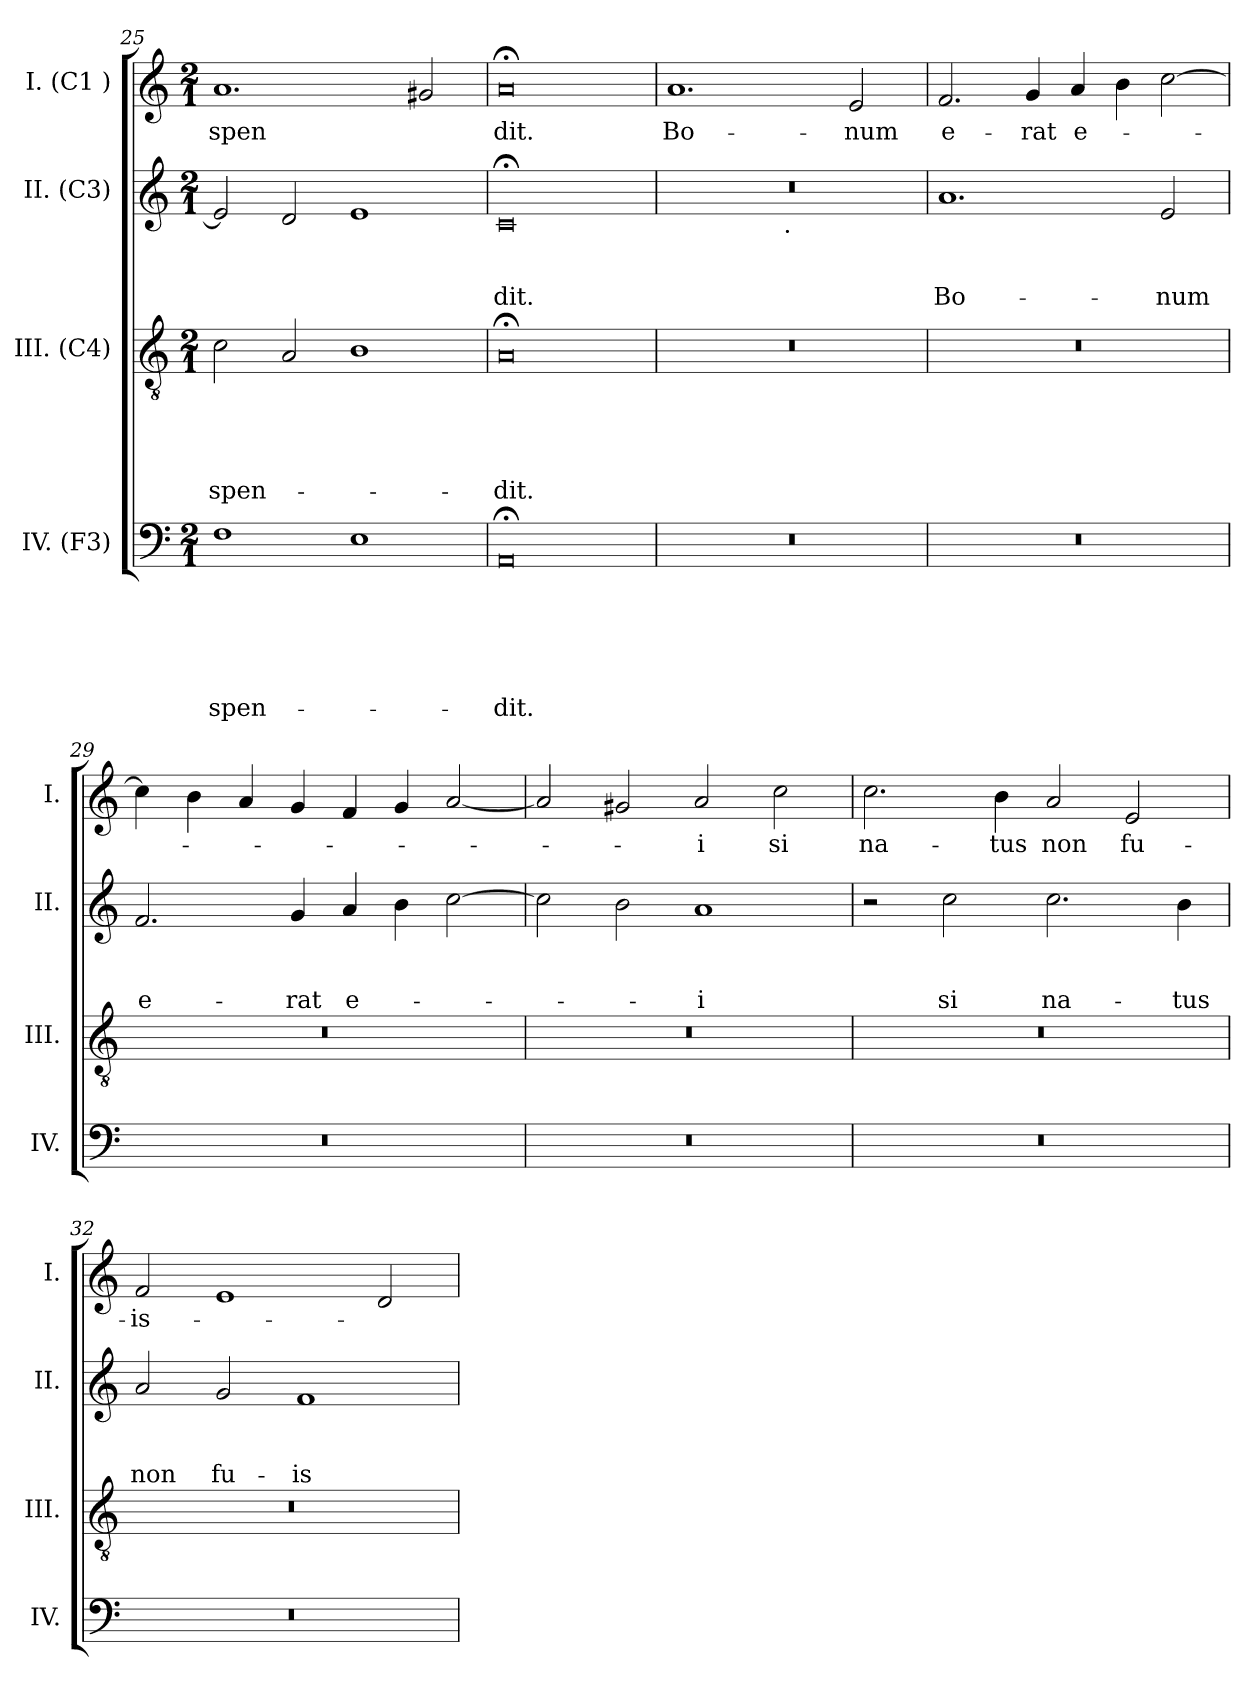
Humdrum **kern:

**kern	**text	**text	**text	**text	**text	**text	**kern	**text	**text	**text	**text	**text	**kern	**text	**text	**text	**kern	**text
*part4	*part4	*part4	*part4	*part4	*part4	*part4	*part3	*part3	*part3	*part3	*part3	*part3	*part2	*part2	*part2	*part2	*part1	*part1
*staff4	*staff4	*staff4	*staff4	*staff4	*staff4	*staff4	*staff3	*staff3	*staff3	*staff3	*staff3	*staff3	*staff2	*staff2	*staff2	*staff2	*staff1	*staff1
*I"IV. (F3)	*	*	*	*	*	*	*I"III. (C4)	*	*	*	*	*	*I"II. (C3)	*	*	*	*I"I. (C1 )	*
*I'IV.	*	*	*	*	*	*	*I'III.	*	*	*	*	*	*I'II.	*	*	*	*I'I.	*
*clefF4	*	*	*	*	*	*	*clefGv2	*	*	*	*	*	*clefG2	*	*	*	*clefG2	*
*k[]	*	*	*	*	*	*	*k[]	*	*	*	*	*	*k[]	*	*	*	*k[]	*
*C:	*	*	*	*	*	*	*C:	*	*	*	*	*	*C:	*	*	*	*C:	*
*M2/1	*	*	*	*	*	*	*M2/1	*	*	*	*	*	*M2/1	*	*	*	*M2/1	*
=25	=25	=25	=25	=25	=25	=25	=25	=25	=25	=25	=25	=25	=25	=25	=25	=25	=25	=25
!	!	!	!	!	!	!LO:LY:b	!	!	!	!	!	!LO:LY:b	!	!	!	!	!	!LO:LY:b
1F	.	.	.	.	.	-spen-	2c\	.	.	.	.	-spen-	2e/]	.	.	.	1.a	spen
.	.	.	.	.	.	.	2A/	.	.	.	.	.	2d/	.	.	.	.	.
1E	.	.	.	.	.	.	1B	.	.	.	.	.	1e	.	.	.	.	.
.	.	.	.	.	.	.	.	.	.	.	.	.	.	.	.	.	2g#X/	.
=26	=26	=26	=26	=26	=26	=26	=26	=26	=26	=26	=26	=26	=26	=26	=26	=26	=26	=26
!	!	!	!	!	!	!LO:LY:b	!	!	!	!	!	!LO:LY:b	!	!	!	!LO:LY:b	!	!LO:LY:b
0AA;	.	.	.	.	.	-dit.	0A;	.	.	.	.	-dit.	0c;	.	.	-dit.	0a;	dit.
!!LO:LB:g=z
=27	=27	=27	=27	=27	=27	=27	=27	=27	=27	=27	=27	=27	=27	=27	=27	=27	=27	=27
!	!	!	!	!	!	!	!	!	!	!	!	!	!	!	!	!	!	!LO:LY:b
*	*	*	*	*	*	*	*	*	*	*	*	*	*^	*	*	*	*	*
0r	.	.	.	.	.	.	0r	.	.	.	.	.	0r	1ryy	.	.	.	1.a	Bo-
.	.	.	.	.	.	.	.	.	.	.	.	.	.	32ryy	.	.	.	.	.
!	!	!	!	!	!	!	!	!	!	!	!	!	!	!LO:TX:b:t=.	!	!	!	!	!
.	.	.	.	.	.	.	.	.	.	.	.	.	.	2ryy	.	.	.	.	.
!	!	!	!	!	!	!	!	!	!	!	!	!	!	!	!	!	!	!	!LO:LY:b
.	.	.	.	.	.	.	.	.	.	.	.	.	.	.	.	.	.	2e/	-num
.	.	.	.	.	.	.	.	.	.	.	.	.	.	4...ryy	.	.	.	.	.
=28	=28	=28	=28	=28	=28	=28	=28	=28	=28	=28	=28	=28	=28	=28	=28	=28	=28	=28	=28
!	!	!	!	!	!	!	!	!	!	!	!	!	!	!	!	!	!LO:LY:b	!	!LO:LY:b
*	*	*	*	*	*	*	*	*	*	*	*	*	*v	*v	*	*	*	*	*
0r	.	.	.	.	.	.	0r	.	.	.	.	.	1.a	.	.	Bo-	2.f/	e-
!	!	!	!	!	!	!	!	!	!	!	!	!	!	!	!	!	!	!LO:LY:b
.	.	.	.	.	.	.	.	.	.	.	.	.	.	.	.	.	4g/	-rat
!	!	!	!	!	!	!	!	!	!	!	!	!	!	!	!	!	!	!LO:LY:b
.	.	.	.	.	.	.	.	.	.	.	.	.	.	.	.	.	4a/	e-
.	.	.	.	.	.	.	.	.	.	.	.	.	.	.	.	.	4b\	.
!	!	!	!	!	!	!	!	!	!	!	!	!	!	!	!	!LO:LY:b	!	!
.	.	.	.	.	.	.	.	.	.	.	.	.	2e/	.	.	-num	[>2cc\	.
=29	=29	=29	=29	=29	=29	=29	=29	=29	=29	=29	=29	=29	=29	=29	=29	=29	=29	=29
!	!	!	!	!	!	!	!	!	!	!	!	!	!	!	!	!LO:LY:b	!	!
0r	.	.	.	.	.	.	0r	.	.	.	.	.	2.f/	.	.	e-	4cc\]	.
.	.	.	.	.	.	.	.	.	.	.	.	.	.	.	.	.	4b\	.
.	.	.	.	.	.	.	.	.	.	.	.	.	.	.	.	.	4a/	.
!	!	!	!	!	!	!	!	!	!	!	!	!	!	!	!	!LO:LY:b	!	!
.	.	.	.	.	.	.	.	.	.	.	.	.	4g/	.	.	-rat	4g/	.
!	!	!	!	!	!	!	!	!	!	!	!	!	!	!	!	!LO:LY:b	!	!
.	.	.	.	.	.	.	.	.	.	.	.	.	4a/	.	.	e-	4f/	.
.	.	.	.	.	.	.	.	.	.	.	.	.	4b\	.	.	.	4g/	.
.	.	.	.	.	.	.	.	.	.	.	.	.	[>2cc\	.	.	.	[<2a/	.
=30	=30	=30	=30	=30	=30	=30	=30	=30	=30	=30	=30	=30	=30	=30	=30	=30	=30	=30
0r	.	.	.	.	.	.	0r	.	.	.	.	.	2cc\]	.	.	.	2a/]	.
.	.	.	.	.	.	.	.	.	.	.	.	.	2b\	.	.	.	2g#X/	.
!	!	!	!	!	!	!	!	!	!	!	!	!	!	!	!	!LO:LY:b:rj	!	!LO:LY:b
.	.	.	.	.	.	.	.	.	.	.	.	.	1a	.	.	-i	2a/	-i
!	!	!	!	!	!	!	!	!	!	!	!	!	!	!	!	!	!	!LO:LY:b
.	.	.	.	.	.	.	.	.	.	.	.	.	.	.	.	.	2cc\	si
!!LO:LB:g=z
=31	=31	=31	=31	=31	=31	=31	=31	=31	=31	=31	=31	=31	=31	=31	=31	=31	=31	=31
!	!	!	!	!	!	!	!	!	!	!	!	!	!	!	!	!	!	!LO:LY:b
0r	.	.	.	.	.	.	0r	.	.	.	.	.	2r	.	.	.	2.cc\	na-
!	!	!	!	!	!	!	!	!	!	!	!	!	!	!	!	!LO:LY:b	!	!
.	.	.	.	.	.	.	.	.	.	.	.	.	2cc\	.	.	si	.	.
!	!	!	!	!	!	!	!	!	!	!	!	!	!	!	!	!	!	!LO:LY:b
.	.	.	.	.	.	.	.	.	.	.	.	.	.	.	.	.	4b\	-tus
!	!	!	!	!	!	!	!	!	!	!	!	!	!	!	!	!LO:LY:b	!	!LO:LY:b
.	.	.	.	.	.	.	.	.	.	.	.	.	2.cc\	.	.	na-	2a/	non
!	!	!	!	!	!	!	!	!	!	!	!	!	!	!	!	!	!	!LO:LY:b
.	.	.	.	.	.	.	.	.	.	.	.	.	.	.	.	.	2e/	fu-
!	!	!	!	!	!	!	!	!	!	!	!	!	!	!	!	!LO:LY:b	!	!
.	.	.	.	.	.	.	.	.	.	.	.	.	4b\	.	.	-tus	.	.
=32	=32	=32	=32	=32	=32	=32	=32	=32	=32	=32	=32	=32	=32	=32	=32	=32	=32	=32
!	!	!	!	!	!	!	!	!	!	!	!	!	!	!	!	!LO:LY:b	!	!LO:LY:b
0r	.	.	.	.	.	.	0r	.	.	.	.	.	2a/	.	.	non	2f/	-is-
!	!	!	!	!	!	!	!	!	!	!	!	!	!	!	!	!LO:LY:b	!	!
.	.	.	.	.	.	.	.	.	.	.	.	.	2g/	.	.	fu-	1e	.
!	!	!	!	!	!	!	!	!	!	!	!	!	!	!	!	!LO:LY:b:rj	!	!
.	.	.	.	.	.	.	.	.	.	.	.	.	1f	.	.	-is-	.	.
.	.	.	.	.	.	.	.	.	.	.	.	.	.	.	.	.	2d/	.
=	=	=	=	=	=	=	=	=	=	=	=	=	=	=	=	=	=	=
*-	*-	*-	*-	*-	*-	*-	*-	*-	*-	*-	*-	*-	*-	*-	*-	*-	*-	*-
